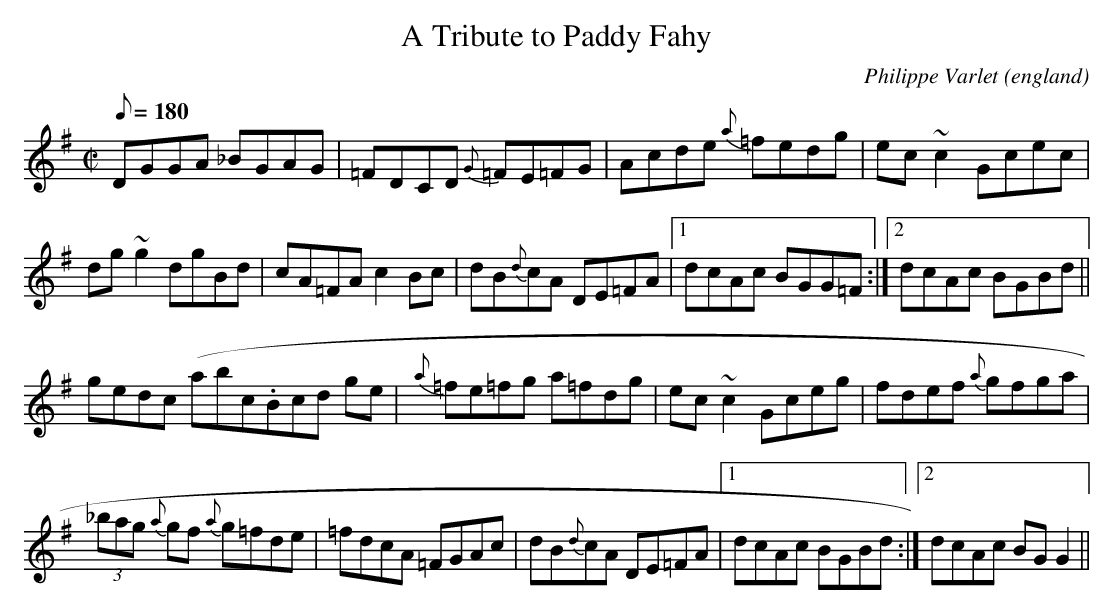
X:1
T:Tribute to Paddy Fahy, A
O:england
M:C|
L:1/8
Q:180
C:Philippe Varlet
K:G
DGGA _BGAG | =FDCD {G}=FE=FG | Acde {a}=fedg | ec~c2 Gcec |
dg~g2 dgBd | cA=FA c2 Bc | dB{d}cA DE=FA |1 dcAc BGG=F :|2 dcAc BGBd ||
gedc (abc1.htm3Bcd ge | {a}=fe=fg  a=fdg | ec~c2 Gceg | fdef {a}gfga |
(3_bag {a}gf {a}g=fde | =fdcA =FGAc | dB{d}cA DE=FA |1 dcAc BGBd :|2dcAc BGG2 ||
